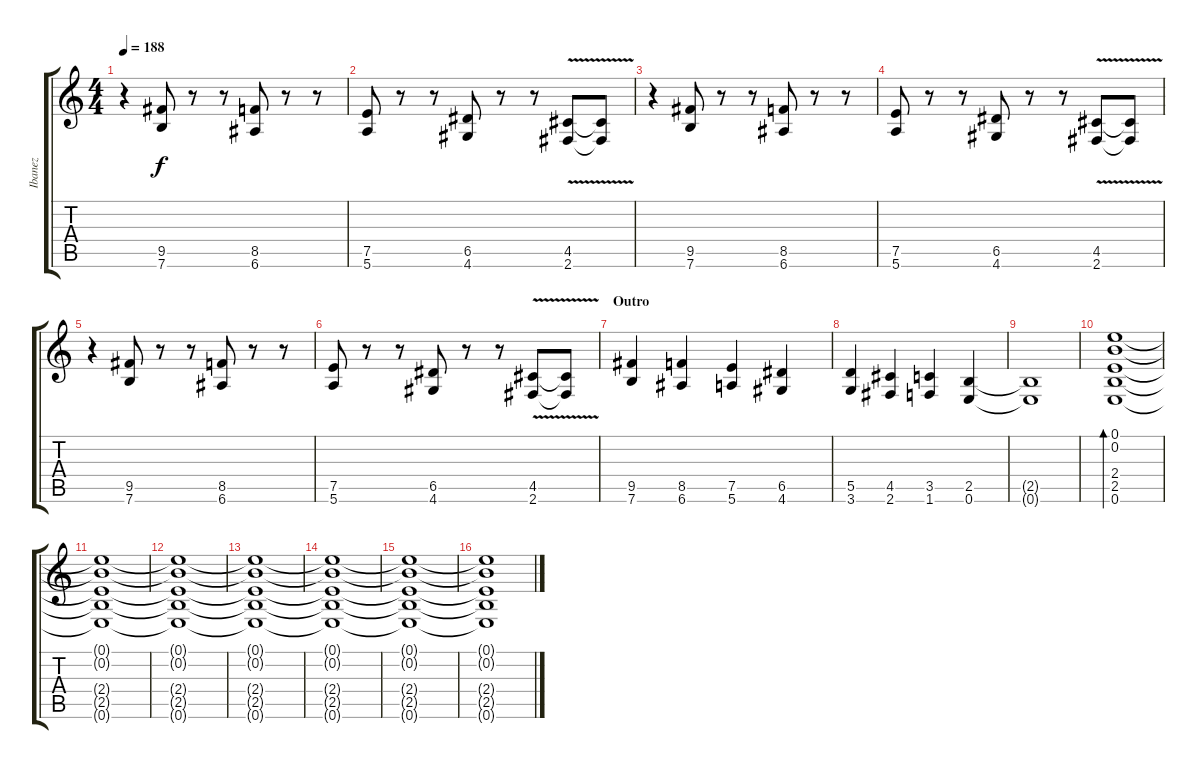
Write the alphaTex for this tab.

\track ("Ibanez" "Ibanez") {instrument distortionguitar}
\staff {score tabs}
\tuning (E4 B3 G3 D3 A2 E2) {hide}
\ts (4 4)
\tempo 188
\clef g2
\ks c
r.4{dy f} (9.5 7.6).8 r.8 r.8 (8.5 6.6).8 r.8 r.8 |
(7.5 5.6).8 r.8 r.8 (6.5 4.6).8 r.8 r.8 (4.5{v} 2.6{v}).8 (4.5{t} 2.6{t}).8 |
r.4 (9.5 7.6).8 r.8 r.8 (8.5 6.6).8 r.8 r.8 |
(7.5 5.6).8 r.8 r.8 (6.5 4.6).8 r.8 r.8 (4.5{v} 2.6{v}).8 (4.5{t} 2.6{t}).8 |
r.4 (9.5 7.6).8 r.8 r.8 (8.5 6.6).8 r.8 r.8 |
(7.5 5.6).8 r.8 r.8 (6.5 4.6).8 r.8 r.8 (4.5{v} 2.6{v}).8 (4.5{t} 2.6{t}).8 |
\section ("" "Outro")
(9.5 7.6).4 (8.5 6.6).4 (7.5 5.6).4 (6.5 4.6).4 |
(5.5 3.6).4 (4.5 2.6).4 (3.5 1.6).4 (2.5 0.6).4 |
(2.5{t} 0.6{t}).1 |
(0.1 0.2 2.4 2.5 0.6).1{bd 480 instrument acousticguitarnylon} |
(0.1{t} 0.2{t} 2.4{t} 2.5{t} 0.6{t}).1 |
(0.1{t} 0.2{t} 2.4{t} 2.5{t} 0.6{t}).1{volume 6} |
(0.1{t} 0.2{t} 2.4{t} 2.5{t} 0.6{t}).1 |
(0.1{t} 0.2{t} 2.4{t} 2.5{t} 0.6{t}).1 |
(0.1{t} 0.2{t} 2.4{t} 2.5{t} 0.6{t}).1 |
(0.1{t} 0.2{t} 2.4{t} 2.5{t} 0.6{t}).1{volume 0}
